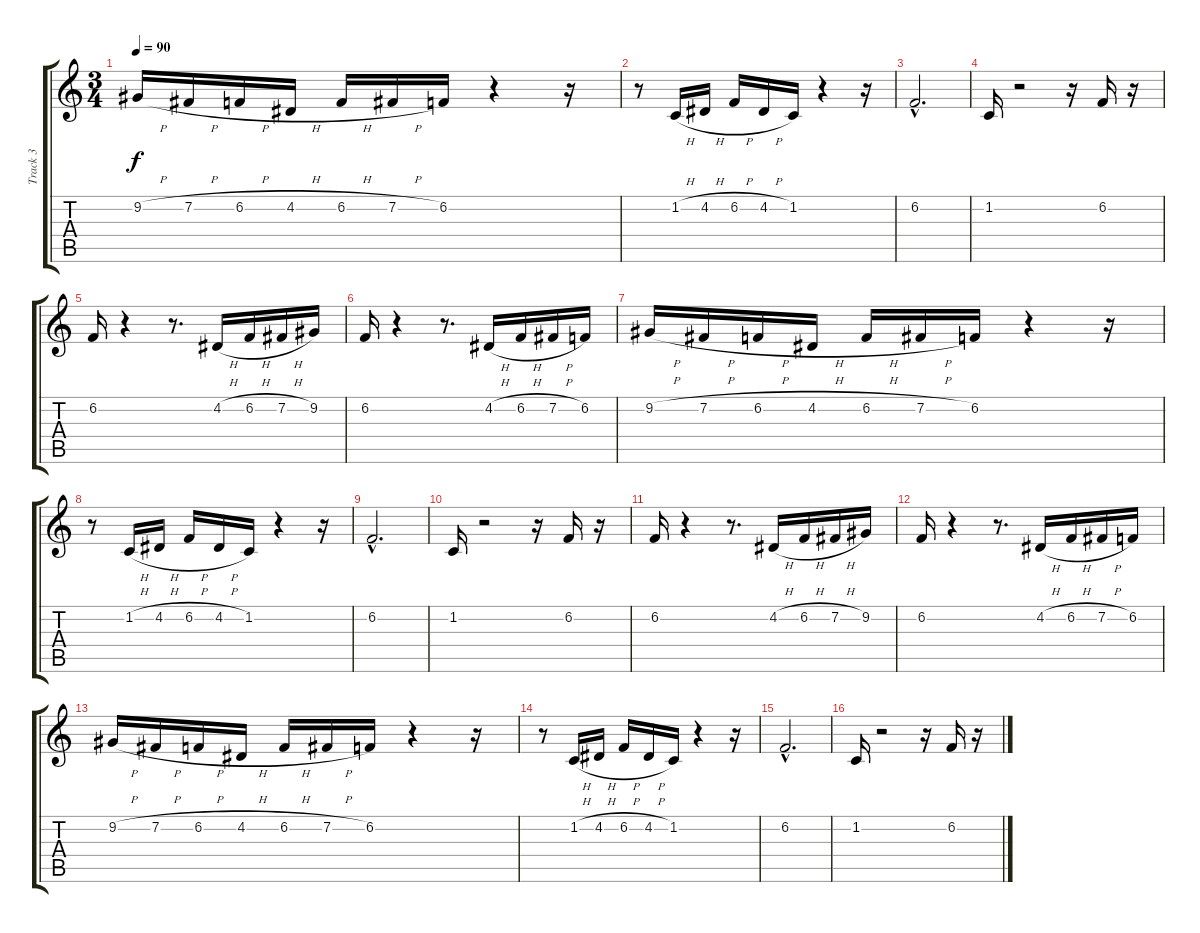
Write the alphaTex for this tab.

\track ("Track 3" "Track 3") {instrument oboe}
\staff {score tabs}
\tuning (E4 B3 G3 D3 A2 E2) {hide}
\ts (3 4)
\tempo 90
\clef g2
\ks c
9.2{h}.16{dy f} 7.2{h}.16 6.2{h}.16 4.2{h}.16 6.2{h}.16 7.2{h}.16 6.2.16 r.4 r.16 |
r.8 1.2{h}.16 4.2{h}.16 6.2{h}.16 4.2{h}.16 1.2.16 r.4 r.16 |
6.2{hac}.2{d} |
1.2.16 r.2 r.16 6.2.16 r.16 |
6.2.16 r.4 r.8{d} 4.2{h}.16 6.2{h}.16 7.2{h}.16 9.2.16 |
6.2.16 r.4 r.8{d} 4.2{h}.16 6.2{h}.16 7.2{h}.16 6.2.16 |
9.2{h}.16 7.2{h}.16 6.2{h}.16 4.2{h}.16 6.2{h}.16 7.2{h}.16 6.2.16 r.4 r.16 |
r.8 1.2{h}.16 4.2{h}.16 6.2{h}.16 4.2{h}.16 1.2.16 r.4 r.16 |
6.2{hac}.2{d} |
1.2.16 r.2 r.16 6.2.16 r.16 |
6.2.16 r.4 r.8{d} 4.2{h}.16 6.2{h}.16 7.2{h}.16 9.2.16 |
6.2.16 r.4 r.8{d} 4.2{h}.16 6.2{h}.16 7.2{h}.16 6.2.16 |
9.2{h}.16 7.2{h}.16 6.2{h}.16 4.2{h}.16 6.2{h}.16 7.2{h}.16 6.2.16 r.4 r.16 |
r.8 1.2{h}.16 4.2{h}.16 6.2{h}.16 4.2{h}.16 1.2.16 r.4 r.16 |
6.2{hac}.2{d} |
1.2.16 r.2 r.16 6.2.16 r.16
